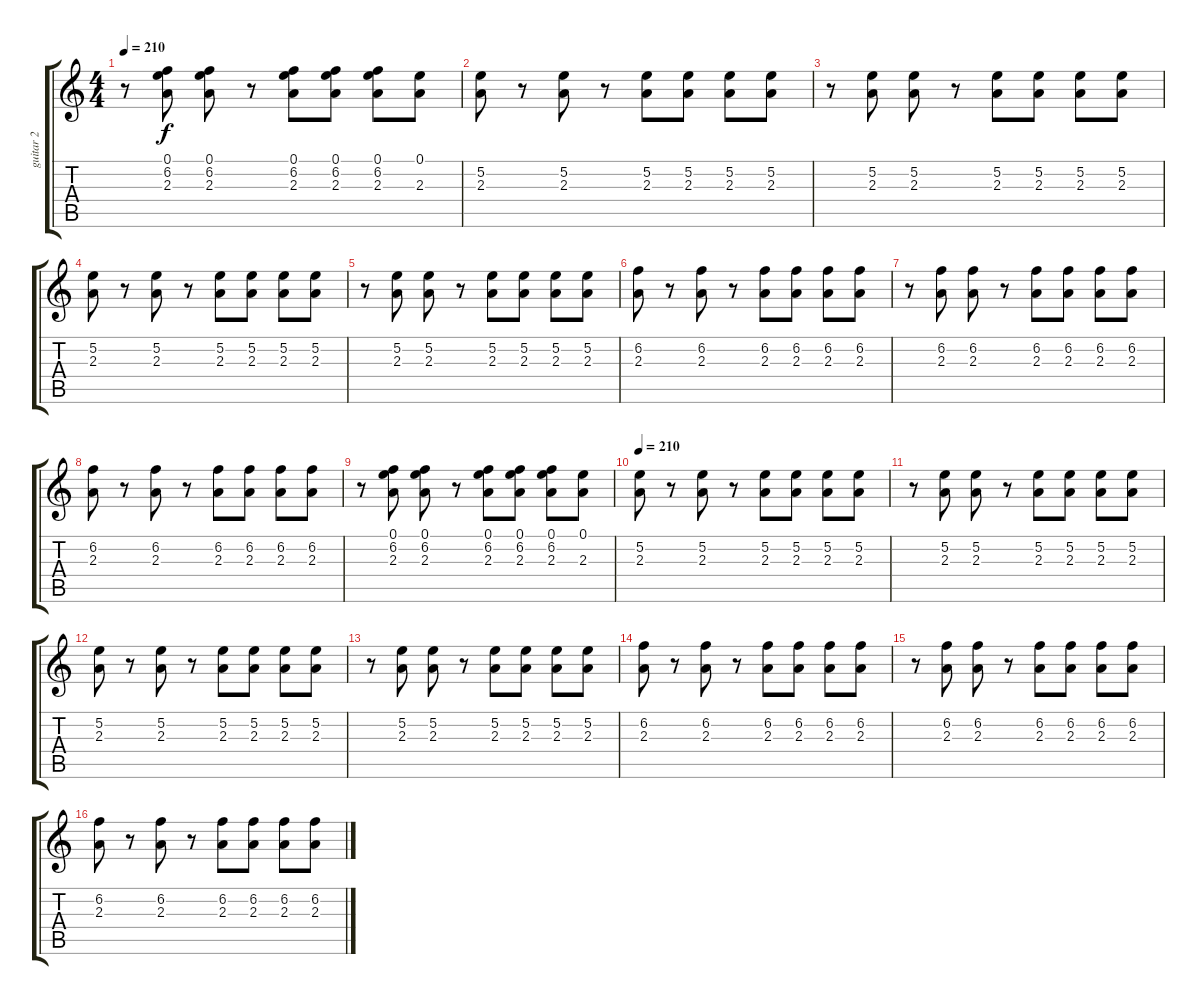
\track ("guitar 2" "guitar 2") {instrument distortionguitar}
\staff {score tabs}
\tuning (E4 B3 G3 D3 A2 D2) {hide}
\ts (4 4)
\tempo 210
\clef g2
\ks c
r.8{dy f} (0.1 6.2 2.3).8 (0.1 6.2 2.3).8 r.8 (0.1 6.2 2.3).8 (0.1 6.2 2.3).8 (0.1 6.2 2.3).8 (0.1 2.3).8 |
(5.2 2.3).8 r.8 (5.2 2.3).8 r.8 (5.2 2.3).8 (5.2 2.3).8 (5.2 2.3).8 (5.2 2.3).8 |
r.8 (5.2 2.3).8 (5.2 2.3).8 r.8 (5.2 2.3).8 (5.2 2.3).8 (5.2 2.3).8 (5.2 2.3).8 |
(5.2 2.3).8 r.8 (5.2 2.3).8 r.8 (5.2 2.3).8 (5.2 2.3).8 (5.2 2.3).8 (5.2 2.3).8 |
r.8 (5.2 2.3).8 (5.2 2.3).8 r.8 (5.2 2.3).8 (5.2 2.3).8 (5.2 2.3).8 (5.2 2.3).8 |
(6.2 2.3).8 r.8 (6.2 2.3).8 r.8 (6.2 2.3).8 (6.2 2.3).8 (6.2 2.3).8 (6.2 2.3).8 |
r.8 (6.2 2.3).8 (6.2 2.3).8 r.8 (6.2 2.3).8 (6.2 2.3).8 (6.2 2.3).8 (6.2 2.3).8 |
(6.2 2.3).8 r.8 (6.2 2.3).8 r.8 (6.2 2.3).8 (6.2 2.3).8 (6.2 2.3).8 (6.2 2.3).8 |
r.8 (0.1 6.2 2.3).8 (0.1 6.2 2.3).8 r.8 (0.1 6.2 2.3).8 (0.1 6.2 2.3).8 (0.1 6.2 2.3).8 (0.1 2.3).8 |
\tempo 210
(5.2 2.3).8 r.8 (5.2 2.3).8 r.8 (5.2 2.3).8 (5.2 2.3).8 (5.2 2.3).8 (5.2 2.3).8 |
r.8 (5.2 2.3).8 (5.2 2.3).8 r.8 (5.2 2.3).8 (5.2 2.3).8 (5.2 2.3).8 (5.2 2.3).8 |
(5.2 2.3).8 r.8 (5.2 2.3).8 r.8 (5.2 2.3).8 (5.2 2.3).8 (5.2 2.3).8 (5.2 2.3).8 |
r.8 (5.2 2.3).8 (5.2 2.3).8 r.8 (5.2 2.3).8 (5.2 2.3).8 (5.2 2.3).8 (5.2 2.3).8 |
(6.2 2.3).8 r.8 (6.2 2.3).8 r.8 (6.2 2.3).8 (6.2 2.3).8 (6.2 2.3).8 (6.2 2.3).8 |
r.8 (6.2 2.3).8 (6.2 2.3).8 r.8 (6.2 2.3).8 (6.2 2.3).8 (6.2 2.3).8 (6.2 2.3).8 |
(6.2 2.3).8 r.8 (6.2 2.3).8 r.8 (6.2 2.3).8 (6.2 2.3).8 (6.2 2.3).8 (6.2 2.3).8
